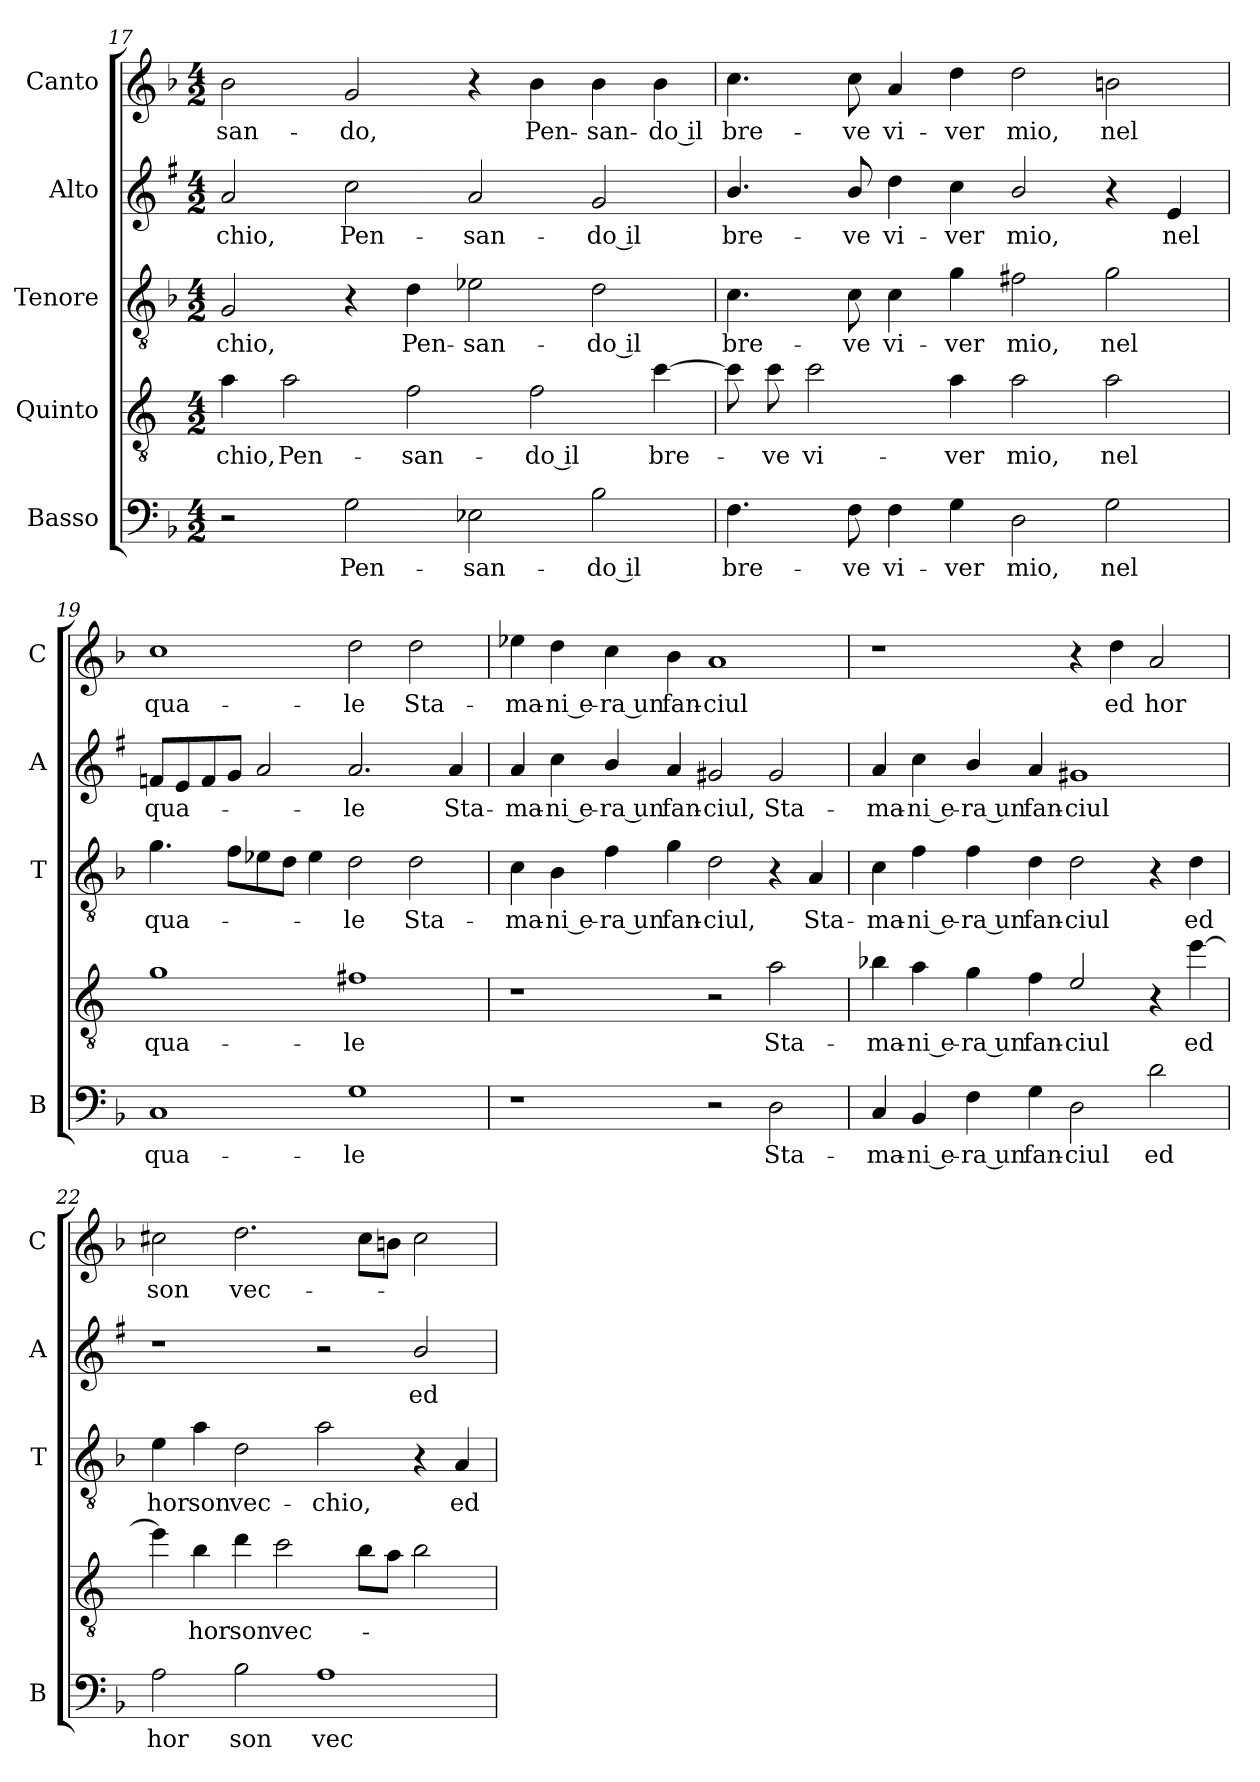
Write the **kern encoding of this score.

**kern	**text	**kern	**text	**kern	**text	**kern	**text	**kern	**text
*part5	*part5	*part4	*part4	*part3	*part3	*part2	*part2	*part1	*part1
*staff5	*staff5	*staff4	*staff4	*staff3	*staff3	*staff2	*staff2	*staff1	*staff1
*I"Basso	*	*I"Quinto	*	*I"Tenore	*	*I"Alto	*	*I"Canto	*
*I'B	*	*	*	*I'T	*	*I'A	*	*I'C	*
!!LO:LB:g=z
*clefF4	*	*clefGv2	*	*clefGv2	*	*clefG2	*	*clefG2	*
*	*	*ITrd4c7	*	*	*	*ITrd1c2	*	*	*
*k[b-]	*	*k[b-]	*	*k[b-]	*	*k[b-]	*	*k[b-]	*
*F:	*	*F:	*	*F:	*	*F:	*	*F:	*
*M4/2	*	*M4/2	*	*M4/2	*	*M4/2	*	*M4/2	*
=17	=17	=17	=17	=17	=17	=17	=17	=17	=17
!	!	!	!LO:LY:b	!	!LO:LY:b	!	!LO:LY:b	!	!LO:LY:b
2r	.	4d\	-chio,	2G/	-chio,	2g/	-chio,	2b-\	-san-
!	!	!	!LO:LY:b	!	!	!	!	!	!
.	.	2d\	Pen-	.	.	.	.	.	.
!	!LO:LY:b	!	!	!	!	!	!LO:LY:b	!	!LO:LY:b
2G\	Pen-	.	.	4r	.	2b-\	Pen-	2g/	-do,
!	!	!	!LO:LY:b	!	!LO:LY:b	!	!	!	!
.	.	2B-\	-san-	4d\	Pen-	.	.	.	.
!	!LO:LY:b	!	!	!	!LO:LY:b	!	!LO:LY:b	!	!
2E-X\	-san-	.	.	2e-X\	-san-	2g/	-san-	4r	.
!	!	!	!LO:LY:b	!	!	!	!	!	!LO:LY:b
.	.	2B-\	-do il	.	.	.	.	4b-\	Pen-
!	!LO:LY:b	!	!	!	!LO:LY:b	!	!LO:LY:b	!	!LO:LY:b
2B-\	-do il	.	.	2d\	-do il	2f/	-do il	4b-\	-san-
!	!	!	!LO:LY:b	!	!	!	!	!	!LO:LY:b
.	.	[4f\	bre-	.	.	.	.	4b-\	-do il
=18	=18	=18	=18	=18	=18	=18	=18	=18	=18
!	!LO:LY:b	!	!	!	!LO:LY:b	!	!LO:LY:b	!	!LO:LY:b
4.F\	bre-	8f\]	.	4.c\	bre-	4.a/	bre-	4.cc\	bre-
!	!	!	!LO:LY:b	!	!	!	!	!	!
.	.	8f\	-ve	.	.	.	.	.	.
!	!	!	!LO:LY:b	!	!	!	!	!	!
.	.	2f\	vi-	.	.	.	.	.	.
!	!LO:LY:b	!	!	!	!LO:LY:b	!	!LO:LY:b	!	!LO:LY:b
8F\	-ve	.	.	8c\	-ve	8a/	-ve	8cc\	-ve
!	!LO:LY:b	!	!	!	!LO:LY:b	!	!LO:LY:b	!	!LO:LY:b
4F\	vi-	.	.	4c\	vi-	4cc\	vi-	4a/	vi-
!	!LO:LY:b	!	!LO:LY:b	!	!LO:LY:b	!	!LO:LY:b	!	!LO:LY:b
4G\	-ver	4d\	-ver	4g\	-ver	4b-\	-ver	4dd\	-ver
!	!LO:LY:b	!	!LO:LY:b	!	!LO:LY:b	!	!LO:LY:b	!	!LO:LY:b
2D\	mio,	2d\	mio,	2f#X\	mio,	2a/	mio,	2dd\	mio,
!	!LO:LY:b	!	!LO:LY:b	!	!LO:LY:b	!	!	!	!LO:LY:b
2G\	nel	2d\	nel	2g\	nel	4r	.	2bn\	nel
!	!	!	!	!	!	!	!LO:LY:b	!	!
.	.	.	.	.	.	4d/	nel	.	.
=19	=19	=19	=19	=19	=19	=19	=19	=19	=19
!	!LO:LY:b	!	!LO:LY:b	!	!LO:LY:b	!	!LO:LY:b	!	!LO:LY:b
1C	qua-	1c	qua-	4.g\	qua-	8e-X/L	qua-	1cc	qua-
.	.	.	.	.	.	8d/	.	.	.
.	.	.	.	.	.	8e-/	.	.	.
.	.	.	.	8f\L	.	8f/J	.	.	.
.	.	.	.	8e-X\	.	2g/	.	.	.
.	.	.	.	8d\J	.	.	.	.	.
.	.	.	.	4e-\	.	.	.	.	.
!	!LO:LY:b	!	!LO:LY:b	!	!LO:LY:b	!	!LO:LY:b	!	!LO:LY:b
1G	-le	1Bn	-le	2d\	-le	2.g/	-le	2dd\	-le
!	!	!	!	!	!LO:LY:b	!	!	!	!LO:LY:b
.	.	.	.	2d\	Sta-	.	.	2dd\	Sta-
!	!	!	!	!	!	!	!LO:LY:b	!	!
.	.	.	.	.	.	4g/	Sta-	.	.
=20	=20	=20	=20	=20	=20	=20	=20	=20	=20
!	!	!	!	!	!LO:LY:b	!	!LO:LY:b	!	!LO:LY:b
1r	.	1r	.	4c\	-ma-	4g/	-ma-	4ee-X\	-ma-
!	!	!	!	!	!LO:LY:b	!	!LO:LY:b	!	!LO:LY:b
.	.	.	.	4B-\	-ni e-	4b-\	-ni e-	4dd\	-ni e-
!	!	!	!	!	!LO:LY:b	!	!LO:LY:b	!	!LO:LY:b
.	.	.	.	4f\	-ra un	4a/	-ra un	4cc\	-ra un
!	!	!	!	!	!LO:LY:b	!	!LO:LY:b	!	!LO:LY:b
.	.	.	.	4g\	fan-	4g/	fan-	4b-\	fan-
!	!	!	!	!	!LO:LY:b	!	!LO:LY:b	!	!LO:LY:b
2r	.	2r	.	2d\	-ciul,	2f#X/	-ciul,	1a	-ciul
!	!LO:LY:b	!	!LO:LY:b	!	!	!	!LO:LY:b	!	!
2D\	Sta-	2d\	Sta-	4r	.	2f#/	Sta-	.	.
!	!	!	!	!	!LO:LY:b	!	!	!	!
.	.	.	.	4A/	Sta-	.	.	.	.
!!LO:PB:g=z
=21	=21	=21	=21	=21	=21	=21	=21	=21	=21
!	!LO:LY:b	!	!LO:LY:b	!	!LO:LY:b	!	!LO:LY:b	!	!
4C/	-ma-	4e-X\	-ma-	4c\	-ma-	4g/	-ma-	1r	.
!	!LO:LY:b	!	!LO:LY:b	!	!LO:LY:b	!	!LO:LY:b	!	!
4BB-/	-ni e-	4d\	-ni e-	4f\	-ni e-	4b-\	-ni e-	.	.
!	!LO:LY:b	!	!LO:LY:b	!	!LO:LY:b	!	!LO:LY:b	!	!
4F\	-ra un	4c\	-ra un	4f\	-ra un	4a/	-ra un	.	.
!	!LO:LY:b	!	!LO:LY:b	!	!LO:LY:b	!	!LO:LY:b	!	!
4G\	fan-	4B-\	fan-	4d\	fan-	4g/	fan-	.	.
!	!LO:LY:b	!	!LO:LY:b	!	!LO:LY:b	!	!LO:LY:b	!	!
2D\	-ciul	2A/	-ciul	2d\	-ciul	1f#X	-ciul	4r	.
!	!	!	!	!	!	!	!	!	!LO:LY:b
.	.	.	.	.	.	.	.	4dd\	ed
!	!LO:LY:b	!	!	!	!	!	!	!	!LO:LY:b
2d\	ed	4r	.	4r	.	.	.	2a/	hor
!	!	!	!LO:LY:b	!	!LO:LY:b	!	!	!	!
.	.	[4a\	ed	4d\	ed	.	.	.	.
=22	=22	=22	=22	=22	=22	=22	=22	=22	=22
!	!LO:LY:b	!	!	!	!LO:LY:b	!	!	!	!LO:LY:b
2A\	hor	4a\]	.	4e\	hor	1r	.	2cc#X\	son
!	!	!	!LO:LY:b	!	!LO:LY:b	!	!	!	!
.	.	4e\	hor	4a\	son	.	.	.	.
!	!LO:LY:b	!	!LO:LY:b	!	!LO:LY:b	!	!	!	!LO:LY:b
2B-\	son	4g\	son	2d\	vec-	.	.	2.dd\	vec-
!	!	!	!LO:LY:b	!	!	!	!	!	!
.	.	2f\	vec-	.	.	.	.	.	.
!	!LO:LY:b	!	!	!	!LO:LY:b	!	!	!	!
1A	vec-	.	.	2a\	-chio,	2r	.	.	.
.	.	8e\L	.	.	.	.	.	8cc#\L	.
.	.	8d\J	.	.	.	.	.	8bn\J	.
!	!	!	!	!	!	!	!LO:LY:b	!	!
.	.	2e\	.	4r	.	2a/	ed	2cc#\	.
!	!	!	!	!	!LO:LY:b	!	!	!	!
.	.	.	.	4A/	ed	.	.	.	.
=	=	=	=	=	=	=	=	=	=
*-	*-	*-	*-	*-	*-	*-	*-	*-	*-
